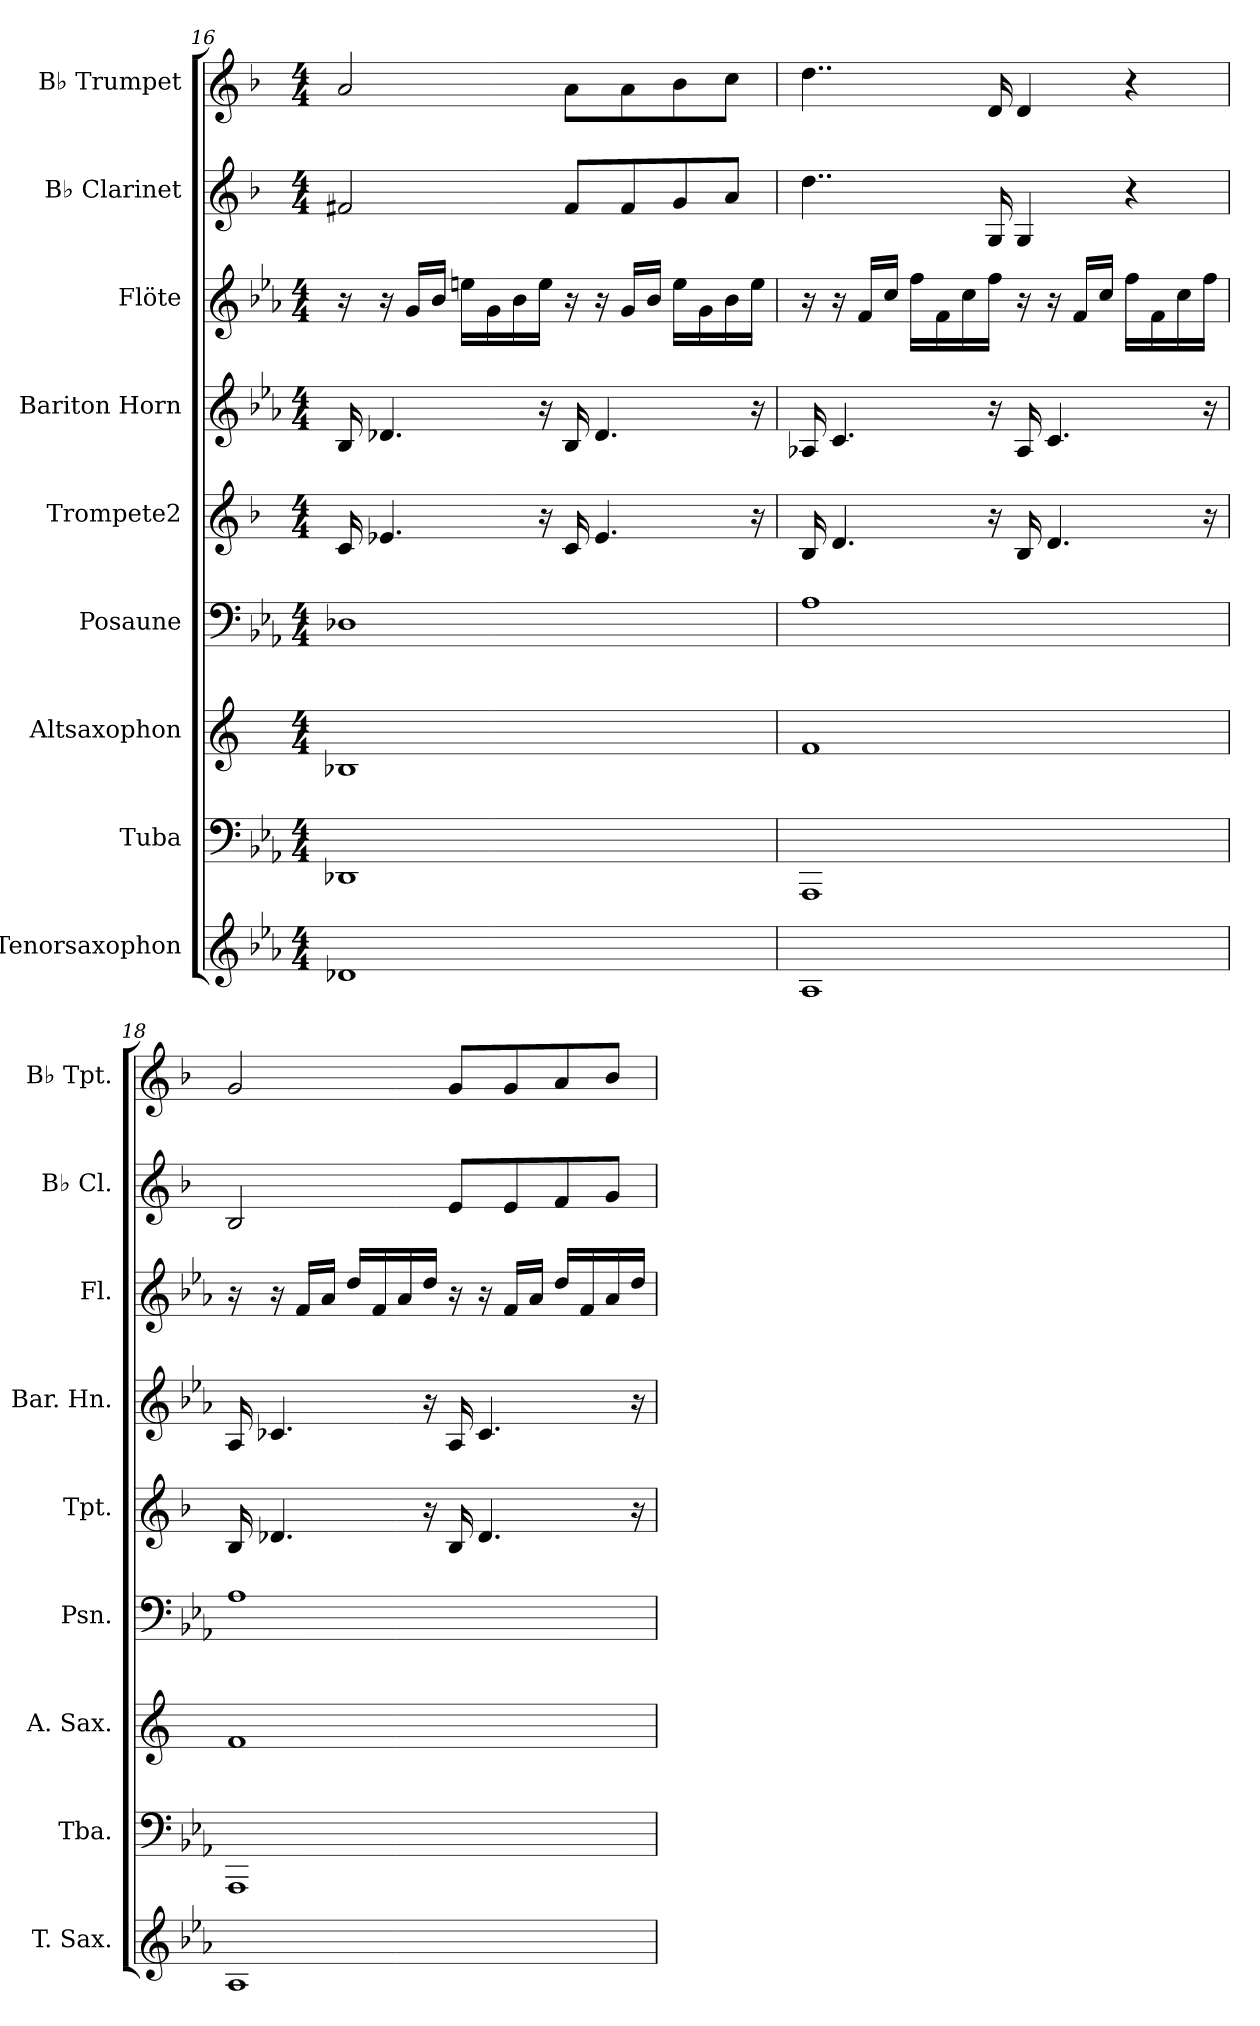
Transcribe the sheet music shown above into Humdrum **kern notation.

**kern	**kern	**kern	**kern	**kern	**kern	**kern	**kern	**kern
*part9	*part8	*part7	*part6	*part5	*part4	*part3	*part2	*part1
*staff9	*staff8	*staff7	*staff6	*staff5	*staff4	*staff3	*staff2	*staff1
*I"Tenorsaxophon	*I"Tuba	*I"Altsaxophon	*I"Posaune	*I"Trompete2	*I"Bariton Horn	*I"Flöte	*I"B♭ Clarinet	*I"B♭ Trumpet
*I'T. Sax.	*I'Tba.	*I'A. Sax.	*I'Psn.	*I'Tpt.	*I'Bar. Hn.	*I'Fl.	*I'B♭ Cl.	*I'B♭ Tpt.
*clefG2	*clefF4	*clefG2	*clefF4	*clefG2	*clefG2	*clefG2	*clefG2	*clefG2
*ITrd8c14	*	*ITrd5c9	*	*ITrd1c2	*ITrd8c14	*	*ITrd1c2	*ITrd1c2
*k[b-e-a-]	*k[b-e-a-]	*k[b-e-a-]	*k[b-e-a-]	*k[b-e-a-]	*k[b-e-a-]	*k[b-e-a-]	*k[b-e-a-]	*k[b-e-a-]
*M4/4	*M4/4	*M4/4	*M4/4	*M4/4	*M4/4	*M4/4	*M4/4	*M4/4
=16	=16	=16	=16	=16	=16	=16	=16	=16
1D-X	1DD-X	1D-X	1D-X	16B-/	16BB-/	16r	2en/	2g/
.	.	.	.	4.d-X/	4.D-X/	16r	.	.
.	.	.	.	.	.	16g/LL	.	.
.	.	.	.	.	.	16b-/JJ	.	.
.	.	.	.	.	.	16een\LL	.	.
.	.	.	.	.	.	16g\	.	.
.	.	.	.	.	.	16b-\	.	.
.	.	.	.	16r	16r	16ee\JJ	.	.
.	.	.	.	16B-/	16BB-/	16r	8e/L	8g\L
.	.	.	.	4.d-/	4.D-/	16r	.	.
.	.	.	.	.	.	16g/LL	8e/	8g\
.	.	.	.	.	.	16b-/JJ	.	.
.	.	.	.	.	.	16ee\LL	8f/	8a-\
.	.	.	.	.	.	16g\	.	.
.	.	.	.	.	.	16b-\	8g/J	8b-\J
.	.	.	.	16r	16r	16ee\JJ	.	.
!!LO:PB:g=z
=17	=17	=17	=17	=17	=17	=17	=17	=17
1AA-	1AAA-	1A-	1A-	16A-/	16AA-X/	16r	4..cc\	4..cc\
.	.	.	.	4.c/	4.C/	16r	.	.
.	.	.	.	.	.	16f/LL	.	.
.	.	.	.	.	.	16cc/JJ	.	.
.	.	.	.	.	.	16ff\LL	.	.
.	.	.	.	.	.	16f\	.	.
.	.	.	.	.	.	16cc\	.	.
.	.	.	.	16r	16r	16ff\JJ	16F/	16c/
.	.	.	.	16A-/	16AA-/	16r	4F/	4c/
.	.	.	.	4.c/	4.C/	16r	.	.
.	.	.	.	.	.	16f/LL	.	.
.	.	.	.	.	.	16cc/JJ	.	.
.	.	.	.	.	.	16ff\LL	4r	4r
.	.	.	.	.	.	16f\	.	.
.	.	.	.	.	.	16cc\	.	.
.	.	.	.	16r	16r	16ff\JJ	.	.
=18	=18	=18	=18	=18	=18	=18	=18	=18
1AA-	1AAA-	1A-	1A-	16A-/	16AA-/	16r	2A-/	2f/
.	.	.	.	4.c-X/	4.C-X/	16r	.	.
.	.	.	.	.	.	16f/LL	.	.
.	.	.	.	.	.	16a-/JJ	.	.
.	.	.	.	.	.	16dd/LL	.	.
.	.	.	.	.	.	16f/	.	.
.	.	.	.	.	.	16a-/	.	.
.	.	.	.	16r	16r	16dd/JJ	.	.
.	.	.	.	16A-/	16AA-/	16r	8d/L	8f/L
.	.	.	.	4.c-/	4.C-/	16r	.	.
.	.	.	.	.	.	16f/LL	8d/	8f/
.	.	.	.	.	.	16a-/JJ	.	.
.	.	.	.	.	.	16dd/LL	8e-/	8g/
.	.	.	.	.	.	16f/	.	.
.	.	.	.	.	.	16a-/	8f/J	8a-/J
.	.	.	.	16r	16r	16dd/JJ	.	.
=	=	=	=	=	=	=	=	=
*-	*-	*-	*-	*-	*-	*-	*-	*-
